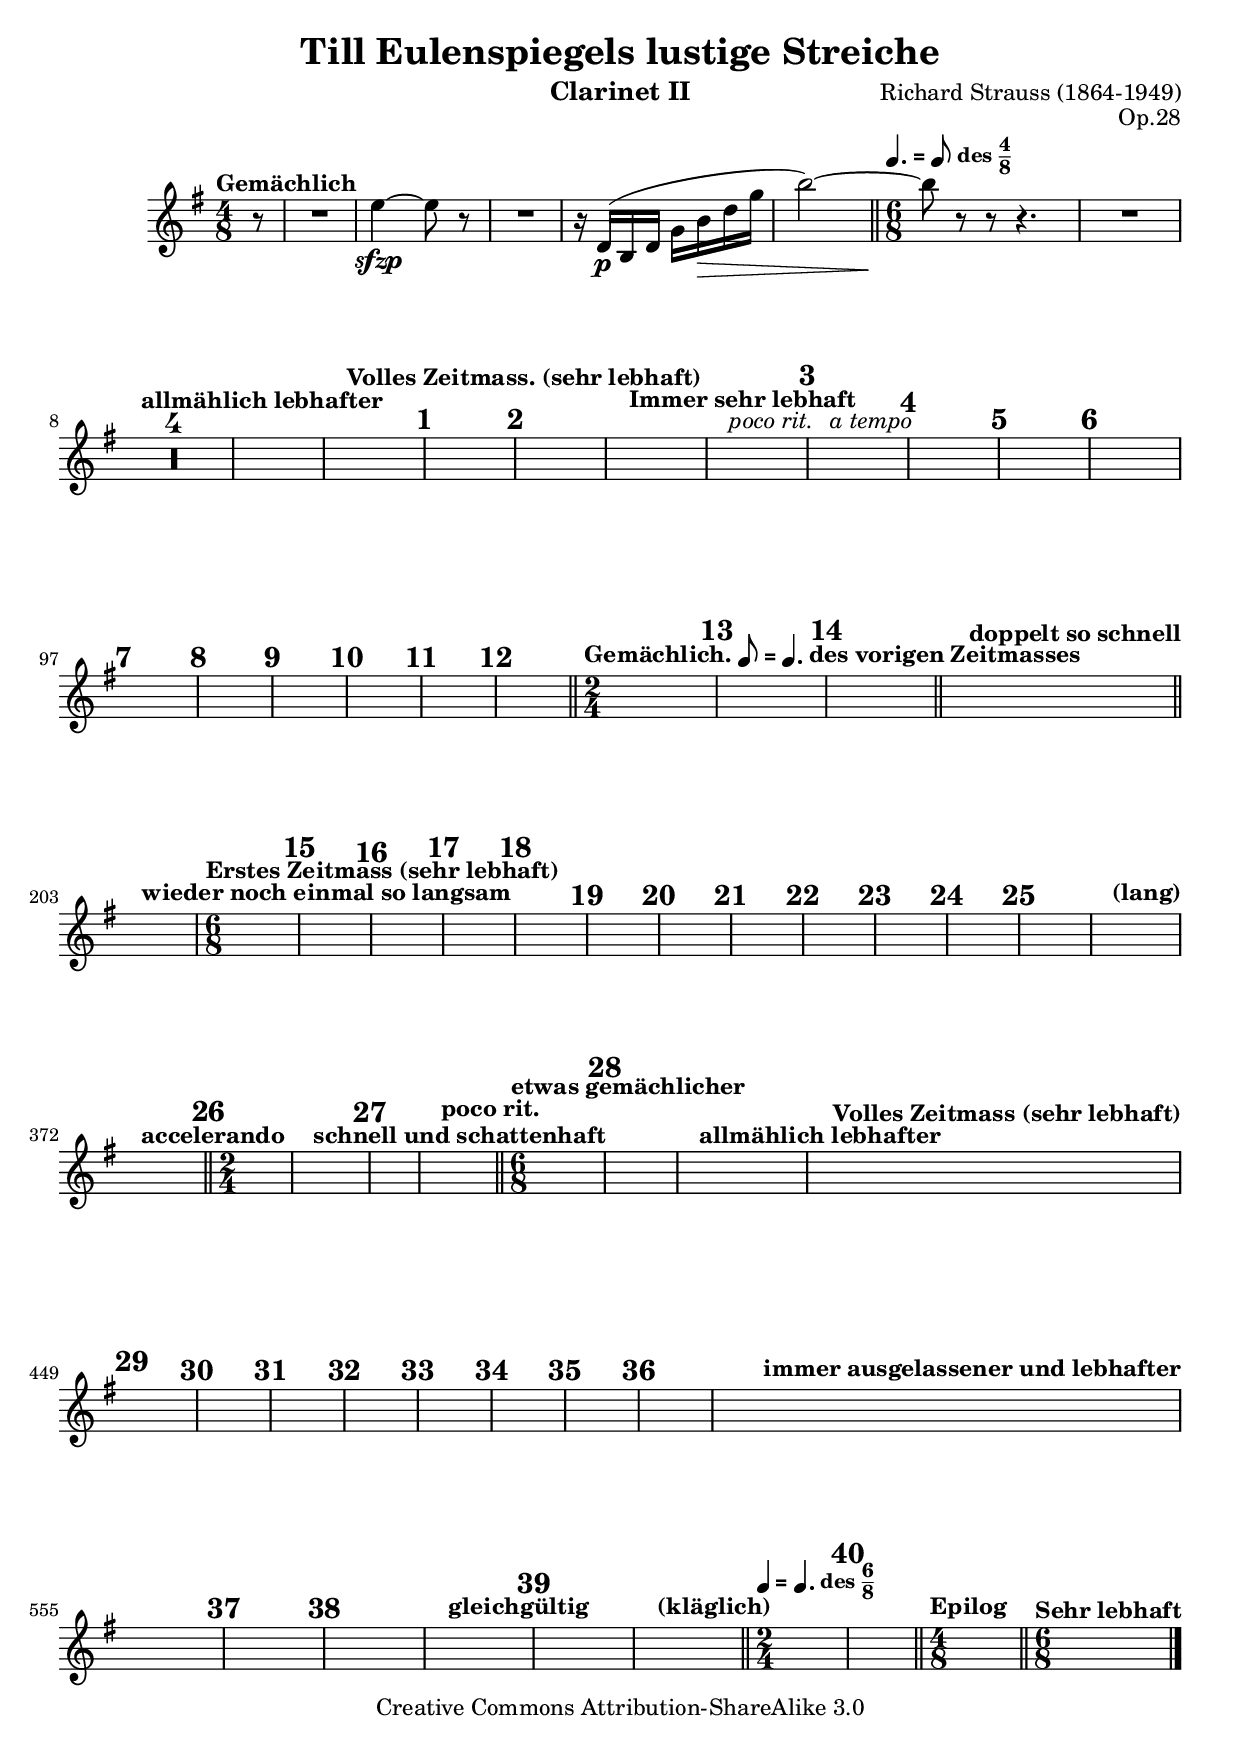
\version "2.13.49"

\include "defs.ily" 
\version "2.13.49"

clarinetTwo = \relative c''
{
  \key g \major
  \transposition bes
  r8
  R2 |
  e4~\sfzp e8 r |
  R2 |
  r16 d,\p( b d g b\> d g |
  b2~) |

  %6/8
  b8\! r r r4. |
  R2.*5 |
}
 

instrument = "Clarinet II"

notes = \clarinetTwo

\include "part.ily"
